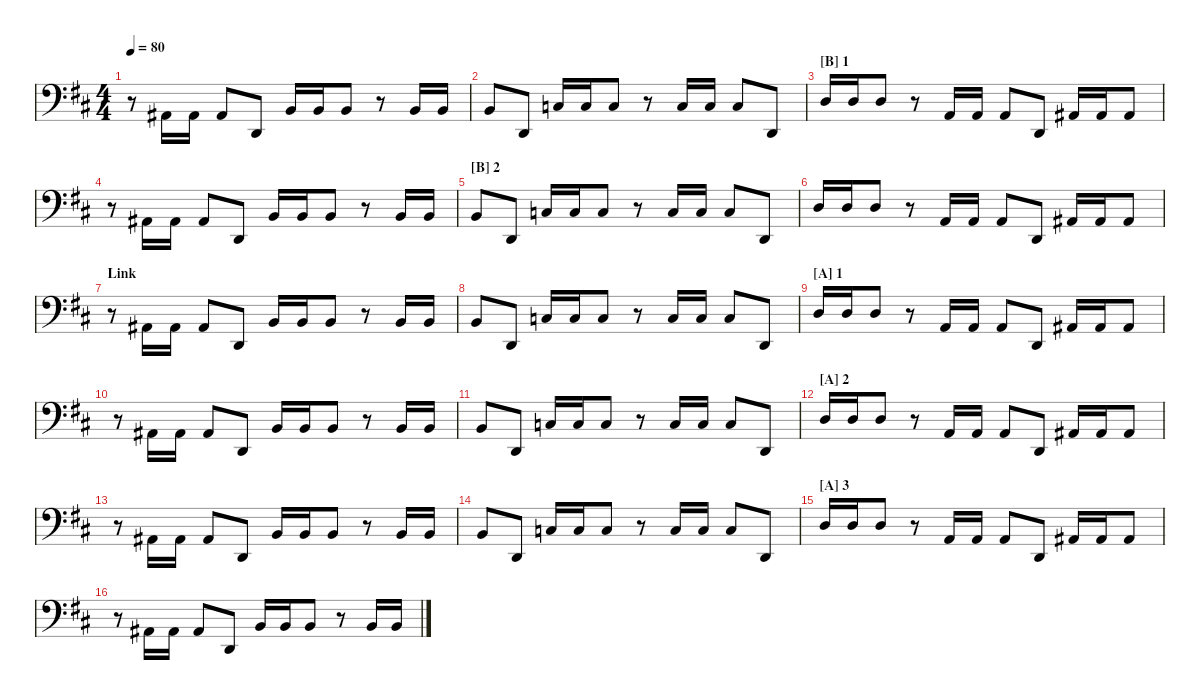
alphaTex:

\hideDynamics
\bracketExtendMode nobrackets
\singleTrackTrackNamePolicy hidden
\multiTrackTrackNamePolicy hidden
\otherSystemsTrackNameOrientation horizontal
\track ("Strings 2" "S-Gt") {instrument stringensemble1}
\staff {score}
\tuning (C3 G2 D2 A1 E1 B0)
\ts (4 4)
\tempo 80
\clef f4
\ks d
r.8{dy f beam Down} 3.2{acc #}.16{beam Up} 3.2{acc #}.16{beam Up} 3.2{acc #}.8{beam Up} 5.4{acc forcenatural}.8{beam Up} 4.2{acc forcenatural}.16{beam Up} 4.2{acc forcenatural}.16{beam Up} 4.2{acc forcenatural}.8{beam Up} r.8{beam Up} 4.2{acc forcenatural}.16{beam Up} 4.2{acc forcenatural}.16{beam Up} |
4.2{acc forcenatural}.8{beam Up} 5.4{acc forcenatural}.8{beam Up} 5.2{acc forcenatural}.16{beam Up} 5.2{acc forcenatural}.16{beam Up} 5.2{acc forcenatural}.8{beam Up} r.8{beam Up} 5.2{acc forcenatural}.16{beam Up} 5.2{acc forcenatural}.16{beam Up} 5.2{acc forcenatural}.8{beam Up} 5.4{acc forcenatural}.8{beam Up} |
\section ("B" "1")
7.2{acc forcenatural}.16{dy pp beam Up} 7.2{acc forcenatural}.16{beam Up} 7.2{acc forcenatural}.8{beam Up} r.8{beam Up} 2.2{acc forcenatural}.16{beam Up} 2.2{acc forcenatural}.16{beam Up} 2.2{acc forcenatural}.8{beam Up} 5.4{acc forcenatural}.8{beam Up} 3.2{acc #}.16{beam Up} 3.2{acc #}.16{beam Up} 3.2{acc #}.8{beam Up} |
r.8{beam Down} 3.2{acc #}.16{beam Up} 3.2{acc #}.16{beam Up} 3.2{acc #}.8{beam Up} 5.4{acc forcenatural}.8{beam Up} 4.2{acc forcenatural}.16{beam Up} 4.2{acc forcenatural}.16{beam Up} 4.2{acc forcenatural}.8{beam Up} r.8{beam Up} 4.2{acc forcenatural}.16{beam Up} 4.2{acc forcenatural}.16{beam Up} |
\section ("B" "2")
4.2{acc forcenatural}.8{beam Up} 5.4{acc forcenatural}.8{beam Up} 5.2{acc forcenatural}.16{beam Up} 5.2{acc forcenatural}.16{beam Up} 5.2{acc forcenatural}.8{beam Up} r.8{beam Up} 5.2{acc forcenatural}.16{beam Up} 5.2{acc forcenatural}.16{beam Up} 5.2{acc forcenatural}.8{beam Up} 5.4{acc forcenatural}.8{beam Up} |
7.2{acc forcenatural}.16{beam Up} 7.2{acc forcenatural}.16{beam Up} 7.2{acc forcenatural}.8{beam Up} r.8{beam Up} 2.2{acc forcenatural}.16{beam Up} 2.2{acc forcenatural}.16{beam Up} 2.2{acc forcenatural}.8{beam Up} 5.4{acc forcenatural}.8{beam Up} 3.2{acc #}.16{beam Up} 3.2{acc #}.16{beam Up} 3.2{acc #}.8{beam Up} |
\section ("" "Link")
r.8{beam Down} 3.2{acc #}.16{dy f beam Up} 3.2{acc #}.16{beam Up} 3.2{acc #}.8{beam Up} 5.4{acc forcenatural}.8{beam Up} 4.2{acc forcenatural}.16{beam Up} 4.2{acc forcenatural}.16{beam Up} 4.2{acc forcenatural}.8{beam Up} r.8{beam Up} 4.2{acc forcenatural}.16{beam Up} 4.2{acc forcenatural}.16{beam Up} |
4.2{acc forcenatural}.8{beam Up} 5.4{acc forcenatural}.8{beam Up} 5.2{acc forcenatural}.16{beam Up} 5.2{acc forcenatural}.16{beam Up} 5.2{acc forcenatural}.8{beam Up} r.8{beam Up} 5.2{acc forcenatural}.16{beam Up} 5.2{acc forcenatural}.16{beam Up} 5.2{acc forcenatural}.8{beam Up} 5.4{acc forcenatural}.8{beam Up} |
\section ("A" "1")
7.2{acc forcenatural}.16{beam Up} 7.2{acc forcenatural}.16{beam Up} 7.2{acc forcenatural}.8{beam Up} r.8{beam Up} 2.2{acc forcenatural}.16{beam Up} 2.2{acc forcenatural}.16{beam Up} 2.2{acc forcenatural}.8{beam Up} 5.4{acc forcenatural}.8{beam Up} 3.2{acc #}.16{beam Up} 3.2{acc #}.16{beam Up} 3.2{acc #}.8{beam Up} |
r.8{beam Down} 3.2{acc #}.16{beam Up} 3.2{acc #}.16{beam Up} 3.2{acc #}.8{beam Up} 5.4{acc forcenatural}.8{beam Up} 4.2{acc forcenatural}.16{beam Up} 4.2{acc forcenatural}.16{beam Up} 4.2{acc forcenatural}.8{beam Up} r.8{beam Up} 4.2{acc forcenatural}.16{beam Up} 4.2{acc forcenatural}.16{beam Up} |
4.2{acc forcenatural}.8{beam Up} 5.4{acc forcenatural}.8{beam Up} 5.2{acc forcenatural}.16{beam Up} 5.2{acc forcenatural}.16{beam Up} 5.2{acc forcenatural}.8{beam Up} r.8{beam Up} 5.2{acc forcenatural}.16{beam Up} 5.2{acc forcenatural}.16{beam Up} 5.2{acc forcenatural}.8{beam Up} 5.4{acc forcenatural}.8{beam Up} |
\section ("A" "2")
7.2{acc forcenatural}.16{beam Up} 7.2{acc forcenatural}.16{beam Up} 7.2{acc forcenatural}.8{beam Up} r.8{beam Up} 2.2{acc forcenatural}.16{beam Up} 2.2{acc forcenatural}.16{beam Up} 2.2{acc forcenatural}.8{beam Up} 5.4{acc forcenatural}.8{beam Up} 3.2{acc #}.16{beam Up} 3.2{acc #}.16{beam Up} 3.2{acc #}.8{beam Up} |
r.8{beam Down} 3.2{acc #}.16{beam Up} 3.2{acc #}.16{beam Up} 3.2{acc #}.8{beam Up} 5.4{acc forcenatural}.8{beam Up} 4.2{acc forcenatural}.16{beam Up} 4.2{acc forcenatural}.16{beam Up} 4.2{acc forcenatural}.8{beam Up} r.8{beam Up} 4.2{acc forcenatural}.16{beam Up} 4.2{acc forcenatural}.16{beam Up} |
4.2{acc forcenatural}.8{beam Up} 5.4{acc forcenatural}.8{beam Up} 5.2{acc forcenatural}.16{beam Up} 5.2{acc forcenatural}.16{beam Up} 5.2{acc forcenatural}.8{beam Up} r.8{beam Up} 5.2{acc forcenatural}.16{beam Up} 5.2{acc forcenatural}.16{beam Up} 5.2{acc forcenatural}.8{beam Up} 5.4{acc forcenatural}.8{beam Up} |
\section ("A" "3")
7.2{acc forcenatural}.16{beam Up} 7.2{acc forcenatural}.16{beam Up} 7.2{acc forcenatural}.8{beam Up} r.8{beam Up} 2.2{acc forcenatural}.16{beam Up} 2.2{acc forcenatural}.16{beam Up} 2.2{acc forcenatural}.8{beam Up} 5.4{acc forcenatural}.8{beam Up} 3.2{acc #}.16{beam Up} 3.2{acc #}.16{beam Up} 3.2{acc #}.8{beam Up} |
r.8{beam Down} 3.2{acc #}.16{beam Up} 3.2{acc #}.16{beam Up} 3.2{acc #}.8{beam Up} 5.4{acc forcenatural}.8{beam Up} 4.2{acc forcenatural}.16{beam Up} 4.2{acc forcenatural}.16{beam Up} 4.2{acc forcenatural}.8{beam Up} r.8{beam Up} 4.2{acc forcenatural}.16{beam Up} 4.2{acc forcenatural}.16{beam Up}
